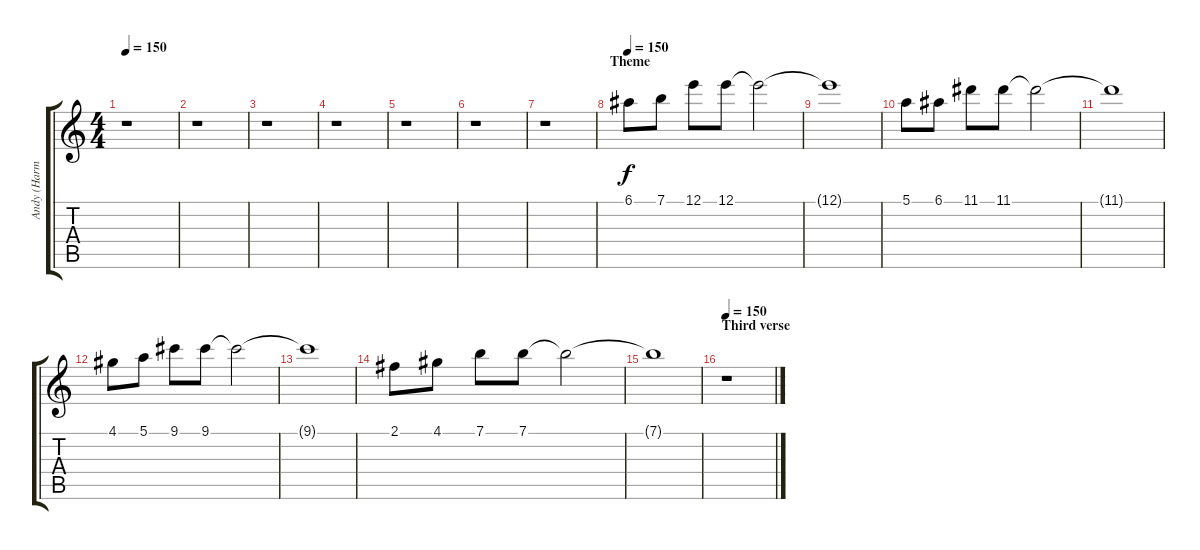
\track ("Andy (Harmony)" "Andy (Harm") {instrument overdrivenguitar}
\staff {score tabs}
\tuning (E4 B3 G3 D3 A2 E2) {hide}
\ts (4 4)
\tempo 150
\clef g2
\ks c
r.1{dy f} |
r.1 |
r.1 |
r.1 |
r.1 |
r.1 |
r.1 |
\section ("" "Theme")
\tempo 150
6.1.8 7.1.8 12.1.8 12.1.8 12.1{t}.2 |
12.1{t}.1 |
5.1.8 6.1.8 11.1.8 11.1.8 11.1{t}.2 |
11.1{t}.1 |
4.1.8 5.1.8 9.1.8 9.1.8 9.1{t}.2 |
9.1{t}.1 |
2.1.8 4.1.8 7.1.8 7.1.8 7.1{t}.2 |
7.1{t}.1 |
\section ("" "Third verse")
\tempo 150
r.1
